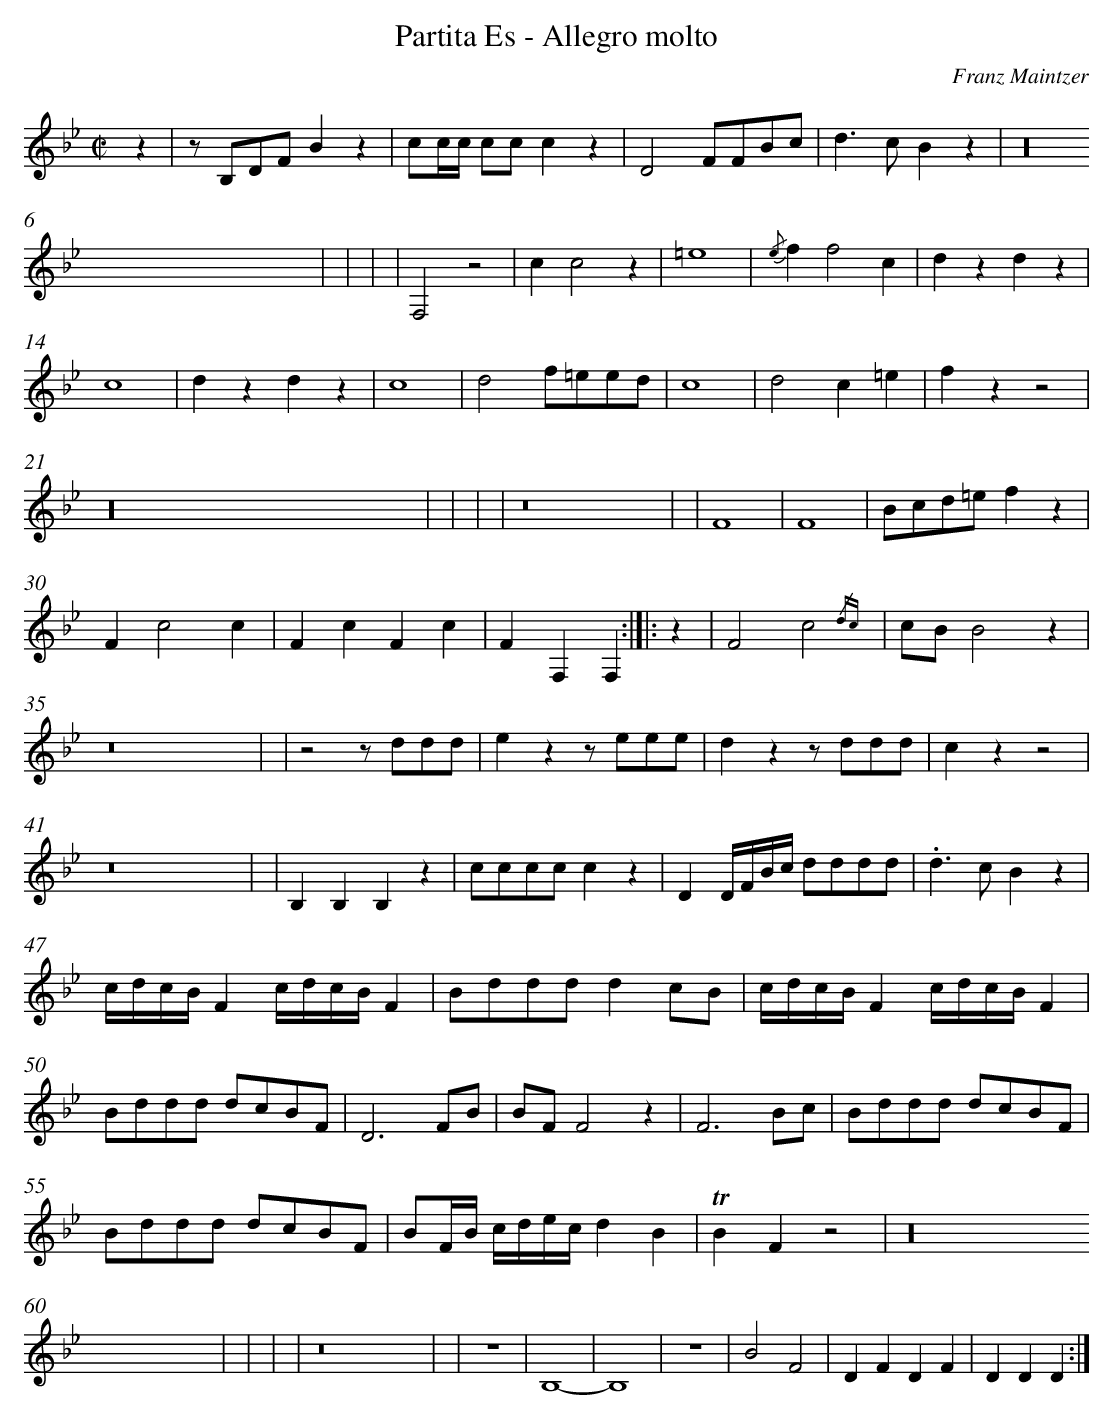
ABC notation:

X:1
T: Partita Es - Allegro molto
C: Franz Maintzer
L: 1/8
M: C|
V: 1 clef=treble
V: 2 clef=treble
V: 3 clef=treble
V: 4 clef=treble
V: 5 clef=bass
V: 6 clef=bass
V: 7 clef=treble
V: 8 clef=treble
K: Bb
[V:1] x2 [I:setbarnb 1]|
[V:2] x2 |
[V:3] x2 |
[V:4] x2 |
[V:5] x2 |
[V:6] x2 |
[V:7] x2 |
[V:8] z2 |
[V:1] x8 |
[V:2] x8 |
[V:3] x8 |
[V:4] x8 |
[V:5] x8 |
[V:6] x8 |
[V:7] x8 |
[V:8] z B,DFB2z2 |
[V:1] x8 |
[V:2] x8 |
[V:3] x8 |
[V:4] x8 |
[V:5] x8 |
[V:6] x8 |
[V:7] x8 |
[V:8] cc/c/ ccc2z2 |
[V:1] x8 |
[V:2] x8 |
[V:3] x8 |
[V:4] x8 |
[V:5] x8 |
[V:6] x8 |
[V:7] x8 |
[V:8] D4FFBc |
[V:1] x8 |
[V:2] x8 |
[V:3] x8 |
[V:4] x8 |
[V:5] x8 |
[V:6] x8 |
[V:7] x8 |
[V:8] d2>c2B2z2 |
[V:1] x8 |
[V:2] x8 |
[V:3] x8 |
[V:4] x8 |
[V:5] x8 |
[V:6] x8 |
[V:7] x8 |
[V:8] z32 |
[V:1] x8 |
[V:2] x8 |
[V:3] x8 |
[V:4] x8 |
[V:5] x8 |
[V:6] x8 |
[V:7] x8 |
[V:8]  |
[V:1] x8 |
[V:2] x8 |
[V:3] x8 |
[V:4] x8 |
[V:5] x8 |
[V:6] x8 |
[V:7] x8 |
[V:8]  |
[V:1] x8 |
[V:2] x8 |
[V:3] x8 |
[V:4] x8 |
[V:5] x8 |
[V:6] x8 |
[V:7] x8 |
[V:8]  |
[V:1] x8 |
[V:2] x8 |
[V:3] x8 |
[V:4] x8 |
[V:5] x8 |
[V:6] x8 |
[V:7] x8 |
[V:8] F,4z4 |
[V:1] x8 |
[V:2] x8 |
[V:3] x8 |
[V:4] x8 |
[V:5] x8 |
[V:6] x8 |
[V:7] x8 |
[V:8] c2c4z2 |
[V:1] x8 |
[V:2] x8 |
[V:3] x8 |
[V:4] x8 |
[V:5] x8 |
[V:6] x8 |
[V:7] x8 |
[V:8] =e8 |
[V:1] x8 |
[V:2] x8 |
[V:3] x8 |
[V:4] x8 |
[V:5] x8 |
[V:6] x8 |
[V:7] x8 |
[V:8] {/e}f2f4c2 |
[V:1] x8 |
[V:2] x8 |
[V:3] x8 |
[V:4] x8 |
[V:5] x8 |
[V:6] x8 |
[V:7] x8 |
[V:8] d2z2d2z2 |
[V:1] x8 |
[V:2] x8 |
[V:3] x8 |
[V:4] x8 |
[V:5] x8 |
[V:6] x8 |
[V:7] x8 |
[V:8] c8 |
[V:1] x8 |
[V:2] x8 |
[V:3] x8 |
[V:4] x8 |
[V:5] x8 |
[V:6] x8 |
[V:7] x8 |
[V:8] d2z2d2z2 |
[V:1] x8 |
[V:2] x8 |
[V:3] x8 |
[V:4] x8 |
[V:5] x8 |
[V:6] x8 |
[V:7] x8 |
[V:8] c8 |
[V:1] x8 |
[V:2] x8 |
[V:3] x8 |
[V:4] x8 |
[V:5] x8 |
[V:6] x8 |
[V:7] x8 |
[V:8] d4f=eed |
[V:1] x8 |
[V:2] x8 |
[V:3] x8 |
[V:4] x8 |
[V:5] x8 |
[V:6] x8 |
[V:7] x8 |
[V:8] c8 |
[V:1] x8 |
[V:2] x8 |
[V:3] x8 |
[V:4] x8 |
[V:5] x8 |
[V:6] x8 |
[V:7] x8 |
[V:8] d4c2=e2 |
[V:1] x8 |
[V:2] x8 |
[V:3] x8 |
[V:4] x8 |
[V:5] x8 |
[V:6] x8 |
[V:7] x8 |
[V:8] f2z2z4 |
[V:1] x8 |
[V:2] x8 |
[V:3] x8 |
[V:4] x8 |
[V:5] x8 |
[V:6] x8 |
[V:7] x8 |
[V:8] z32 |
[V:1] x8 |
[V:2] x8 |
[V:3] x8 |
[V:4] x8 |
[V:5] x8 |
[V:6] x8 |
[V:7] x8 |
[V:8]  |
[V:1] x8 |
[V:2] x8 |
[V:3] x8 |
[V:4] x8 |
[V:5] x8 |
[V:6] x8 |
[V:7] x8 |
[V:8]  |
[V:1] x8 |
[V:2] x8 |
[V:3] x8 |
[V:4] x8 |
[V:5] x8 |
[V:6] x8 |
[V:7] x8 |
[V:8]  |
[V:1] x8 |
[V:2] x8 |
[V:3] x8 |
[V:4] x8 |
[V:5] x8 |
[V:6] x8 |
[V:7] x8 |
[V:8] z16 |
[V:1] x8 |
[V:2] x8 |
[V:3] x8 |
[V:4] x8 |
[V:5] x8 |
[V:6] x8 |
[V:7] x8 |
[V:8]  |
[V:1] x8 |
[V:2] x8 |
[V:3] x8 |
[V:4] x8 |
[V:5] x8 |
[V:6] x8 |
[V:7] x8 |
[V:8] F8 |
[V:1] x8 |
[V:2] x8 |
[V:3] x8 |
[V:4] x8 |
[V:5] x8 |
[V:6] x8 |
[V:7] x8 |
[V:8] F8 |
[V:1] x8 |
[V:2] x8 |
[V:3] x8 |
[V:4] x8 |
[V:5] x8 |
[V:6] x8 |
[V:7] x8 |
[V:8] Bcd=ef2z2 |
[V:1] x8 |
[V:2] x8 |
[V:3] x8 |
[V:4] x8 |
[V:5] x8 |
[V:6] x8 |
[V:7] x8 |
[V:8] F2c4c2 |
[V:1] x8 |
[V:2] x8 |
[V:3] x8 |
[V:4] x8 |
[V:5] x8 |
[V:6] x8 |
[V:7] x8 |
[V:8] F2c2F2c2 |
[V:1] x6 :|]|:
[V:2] x6 :|]|:
[V:3] x6 :|]|:
[V:4] x6 :|]|:
[V:5] x6 :|]|:
[V:6] x6 :|]|:
[V:7] x6 :|]|:
[V:8] F2F,2F,2 :|]|:
[V:1] x2 [I:setbarnb 33]|
[V:2] x2 |
[V:3] x2 |
[V:4] x2 |
[V:5] x2 |
[V:6] x2 |
[V:7] x2 |
[V:8] z2 |
[V:1] x8 |
[V:2] x8 |
[V:3] x8 |
[V:4] x8 |
[V:5] x8 |
[V:6] x8 |
[V:7] x8 |
[V:8] F4c4{/dc} |
[V:1] x8 |
[V:2] x8 |
[V:3] x8 |
[V:4] x8 |
[V:5] x8 |
[V:6] x8 |
[V:7] x8 |
[V:8] cBB4z2 |
[V:1] x8 |
[V:2] x8 |
[V:3] x8 |
[V:4] x8 |
[V:5] x8 |
[V:6] x8 |
[V:7] x8 |
[V:8] z16 |
[V:1] x8 |
[V:2] x8 |
[V:3] x8 |
[V:4] x8 |
[V:5] x8 |
[V:6] x8 |
[V:7] x8 |
[V:8]  |
[V:1] x8 |
[V:2] x8 |
[V:3] x8 |
[V:4] x8 |
[V:5] x8 |
[V:6] x8 |
[V:7] x8 |
[V:8] z4z ddd |
[V:1] x8 |
[V:2] x8 |
[V:3] x8 |
[V:4] x8 |
[V:5] x8 |
[V:6] x8 |
[V:7] x8 |
[V:8] e2z2z eee |
[V:1] x8 |
[V:2] x8 |
[V:3] x8 |
[V:4] x8 |
[V:5] x8 |
[V:6] x8 |
[V:7] x8 |
[V:8] d2z2z ddd |
[V:1] x8 |
[V:2] x8 |
[V:3] x8 |
[V:4] x8 |
[V:5] x8 |
[V:6] x8 |
[V:7] x8 |
[V:8] c2z2z4 |
[V:1] x8 |
[V:2] x8 |
[V:3] x8 |
[V:4] x8 |
[V:5] x8 |
[V:6] x8 |
[V:7] x8 |
[V:8] z16 |
[V:1] x8 |
[V:2] x8 |
[V:3] x8 |
[V:4] x8 |
[V:5] x8 |
[V:6] x8 |
[V:7] x8 |
[V:8]  |
[V:1] x8 |
[V:2] x8 |
[V:3] x8 |
[V:4] x8 |
[V:5] x8 |
[V:6] x8 |
[V:7] x8 |
[V:8] B,2B,2B,2z2 |
[V:1] x8 |
[V:2] x8 |
[V:3] x8 |
[V:4] x8 |
[V:5] x8 |
[V:6] x8 |
[V:7] x8 |
[V:8] ccccc2z2 |
[V:1] x8 |
[V:2] x8 |
[V:3] x8 |
[V:4] x8 |
[V:5] x8 |
[V:6] x8 |
[V:7] x8 |
[V:8] D2D/F/B/c/ dddd |
[V:1] x8 |
[V:2] x8 |
[V:3] x8 |
[V:4] x8 |
[V:5] x8 |
[V:6] x8 |
[V:7] x8 |
[V:8] .d2>c2B2z2 |
[V:1] x8 |
[V:2] x8 |
[V:3] x8 |
[V:4] x8 |
[V:5] x8 |
[V:6] x8 |
[V:7] x8 |
[V:8] c/d/c/B/F2c/d/c/B/F2 |
[V:1] x8 |
[V:2] x8 |
[V:3] x8 |
[V:4] x8 |
[V:5] x8 |
[V:6] x8 |
[V:7] x8 |
[V:8] Bdddd2cB |
[V:1] x8 |
[V:2] x8 |
[V:3] x8 |
[V:4] x8 |
[V:5] x8 |
[V:6] x8 |
[V:7] x8 |
[V:8] c/d/c/B/F2c/d/c/B/F2 |
[V:1] x8 |
[V:2] x8 |
[V:3] x8 |
[V:4] x8 |
[V:5] x8 |
[V:6] x8 |
[V:7] x8 |
[V:8] Bddd dcBF |
[V:1] x8 |
[V:2] x8 |
[V:3] x8 |
[V:4] x8 |
[V:5] x8 |
[V:6] x8 |
[V:7] x8 |
[V:8] D6FB |
[V:1] x8 |
[V:2] x8 |
[V:3] x8 |
[V:4] x8 |
[V:5] x8 |
[V:6] x8 |
[V:7] x8 |
[V:8] BFF4z2 |
[V:1] x8 |
[V:2] x8 |
[V:3] x8 |
[V:4] x8 |
[V:5] x8 |
[V:6] x8 |
[V:7] x8 |
[V:8] F6Bc |
[V:1] x8 |
[V:2] x8 |
[V:3] x8 |
[V:4] x8 |
[V:5] x8 |
[V:6] x8 |
[V:7] x8 |
[V:8] Bddd dcBF |
[V:1] x8 |
[V:2] x8 |
[V:3] x8 |
[V:4] x8 |
[V:5] x8 |
[V:6] x8 |
[V:7] x8 |
[V:8] Bddd dcBF |
[V:1] x8 |
[V:2] x8 |
[V:3] x8 |
[V:4] x8 |
[V:5] x8 |
[V:6] x8 |
[V:7] x8 |
[V:8] BF/B/ c/d/e/c/d2B2 |
[V:1] x8 |
[V:2] x8 |
[V:3] x8 |
[V:4] x8 |
[V:5] x8 |
[V:6] x8 |
[V:7] x8 |
[V:8] !trill!B2F2z4 |
[V:1] x8 |
[V:2] x8 |
[V:3] x8 |
[V:4] x8 |
[V:5] x8 |
[V:6] x8 |
[V:7] x8 |
[V:8] z32 |
[V:1] x8 |
[V:2] x8 |
[V:3] x8 |
[V:4] x8 |
[V:5] x8 |
[V:6] x8 |
[V:7] x8 |
[V:8]  |
[V:1] x8 |
[V:2] x8 |
[V:3] x8 |
[V:4] x8 |
[V:5] x8 |
[V:6] x8 |
[V:7] x8 |
[V:8]  |
[V:1] x8 |
[V:2] x8 |
[V:3] x8 |
[V:4] x8 |
[V:5] x8 |
[V:6] x8 |
[V:7] x8 |
[V:8]  |
[V:1] x8 |
[V:2] x8 |
[V:3] x8 |
[V:4] x8 |
[V:5] x8 |
[V:6] x8 |
[V:7] x8 |
[V:8] z16 |
[V:1] x8 |
[V:2] x8 |
[V:3] x8 |
[V:4] x8 |
[V:5] x8 |
[V:6] x8 |
[V:7] x8 |
[V:8]  |
[V:1] x8 |
[V:2] x8 |
[V:3] x8 |
[V:4] x8 |
[V:5] x8 |
[V:6] x8 |
[V:7] x8 |
[V:8] z8 |
[V:1] x8 |
[V:2] x8 |
[V:3] x8 |
[V:4] x8 |
[V:5] x8 |
[V:6] x8 |
[V:7] x8 |
[V:8] B,8- |
[V:1] x8 |
[V:2] x8 |
[V:3] x8 |
[V:4] x8 |
[V:5] x8 |
[V:6] x8 |
[V:7] x8 |
[V:8] B,8 |
[V:1] x8 |
[V:2] x8 |
[V:3] x8 |
[V:4] x8 |
[V:5] x8 |
[V:6] x8 |
[V:7] x8 |
[V:8] z8 |
[V:1] x8 |
[V:2] x8 |
[V:3] x8 |
[V:4] x8 |
[V:5] x8 |
[V:6] x8 |
[V:7] x8 |
[V:8] B4F4 |
[V:1] x8 |
[V:2] x8 |
[V:3] x8 |
[V:4] x8 |
[V:5] x8 |
[V:6] x8 |
[V:7] x8 |
[V:8] D2F2D2F2 |
[V:1] x6 :|]
[V:2] x6 :|]
[V:3] x6 :|]
[V:4] x6 :|]
[V:5] x6 :|]
[V:6] x6 :|]
[V:7] x6 :|]
[V:8] D2D2D2 :|]
